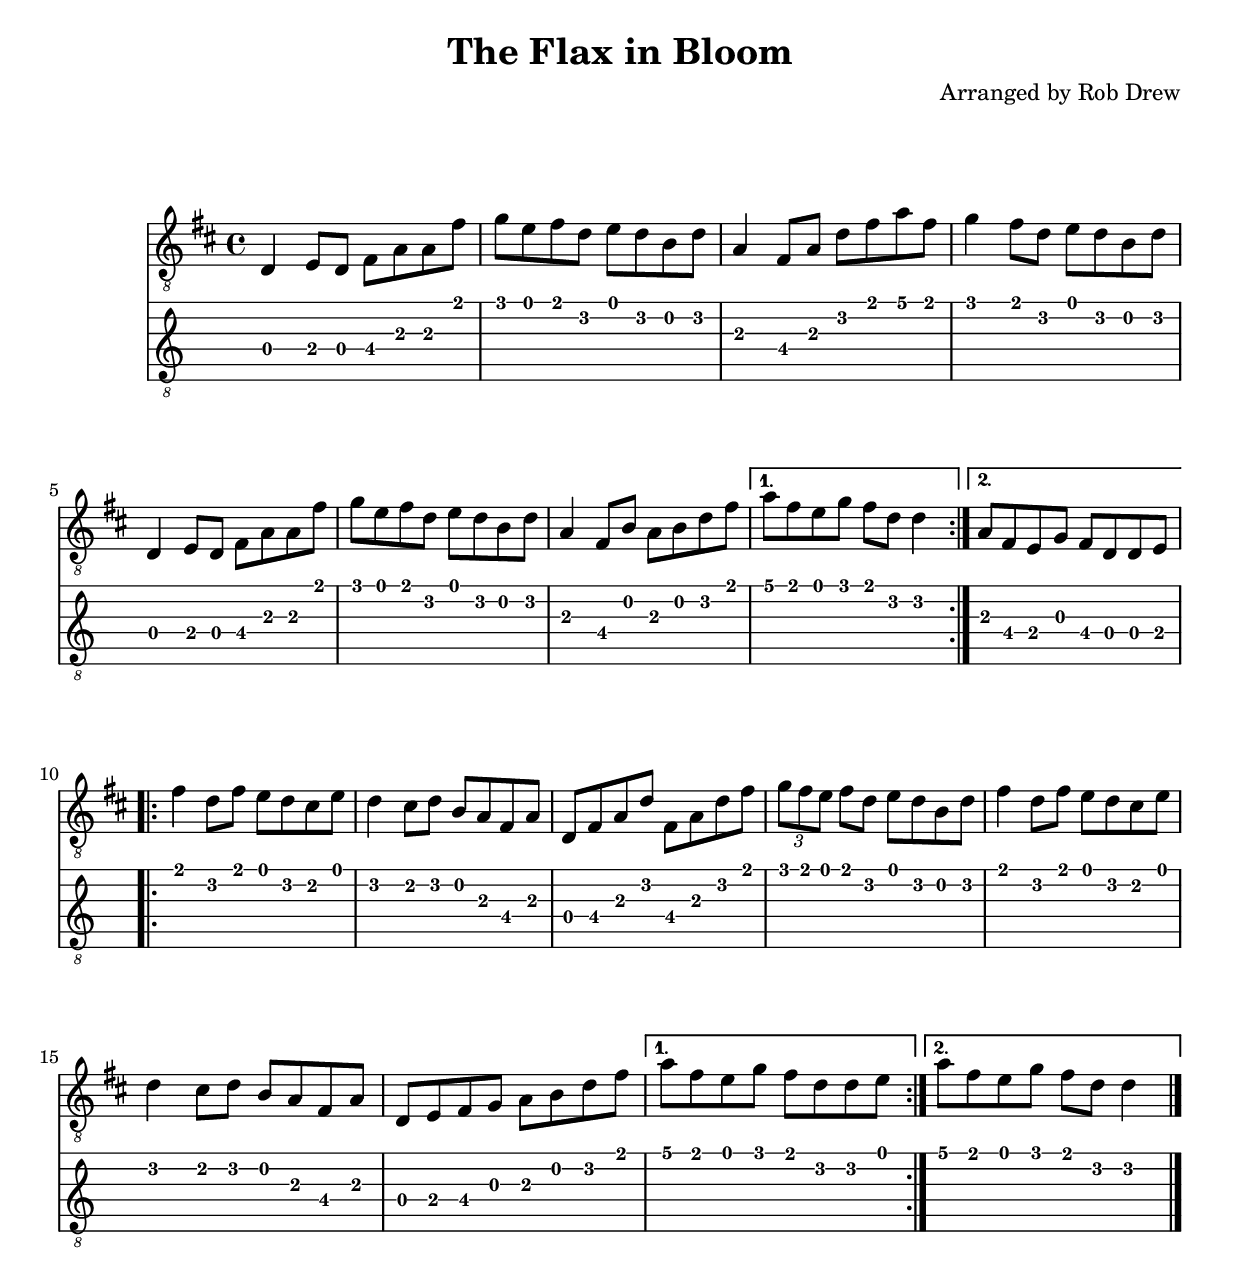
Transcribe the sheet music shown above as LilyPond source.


\version "2.18.2"
\header {
  title = "The Flax in Bloom"
  composer = "Arranged by Rob Drew"
}


\paper {

  markup-system-spacing #'basic-distance = #20
  system-system-spacing #'basic-distance = #18
}

melody = \relative c {
  \clef "treble_8"
  \key d \major
  \time 4/4

  \repeat volta 2 {

    d4 e8 [ d ]  fis [ a a fis' ] |% 1
    g [e fis  d ]  e [ d b d ]|% 2
    a4 fis8 [ a ]  d [ fis a fis ]|% 3
    g4 fis8 [ d ]  e [ d b d ]|% 4
    d,4 e8 [ d ]  fis [ a a fis' ]|% 5
    g [e fis  d ]  e [ d b d ]|% 6
    a4 fis8 [ b ]  a [ b d fis ] % 7

  }
  \alternative {
    {a8 [ fis e g ] fis [ d ] d4}                 % 8a
    {a8 [ fis e g ] fis [ d d e ]}  % 8b

  }
  %====================
  \repeat volta 2 {

    fis'4 d8 [ fis ] e [ d cis e ] |      % 1
    d4 cis8 [ d ] b [ a fis a ] |      % 2
    d, [ fis a d ] fis, [ a d fis ] |      % 3
    \tuplet 3/2 {g8 [ fis e ]} fis [ d ] e [ d b d ] |  % 4
    fis4 d8 [ fis ] e [ d cis e ] |      % 5
    d4 cis8 [ d ] b [ a fis a ] |         % 6
    d, [e fis g] a [ b d fis ]       % 7
  }
  \alternative {                                
    {a8 [ fis e g ] fis [d d e]}                 % 8a
    {a8 [ fis e g ] fis [ d ] d4  \bar "|." } % 8b
  }
}

text = \lyricmode {
  %Ho -ly crap this works

}

harmonies = \chordmode {

  %1
  %2
  %3
  %4
  %5
  %6
  %7

  %8a
  %8b


}

\score {
  <<
    \new ChordNames {
      \set chordChanges = ##t
      \harmonies
    }
    \new Voice = "one" { 
      \autoBeamOff 
      \melody 
    }
    \new Lyrics \lyricsto "one" \text
    \new TabStaff {
      \override Stem #'transparent = ##t
      \override Beam #'transparent = ##t
      \melody
    }
  >>
  \layout { }
  \midi { }
}

